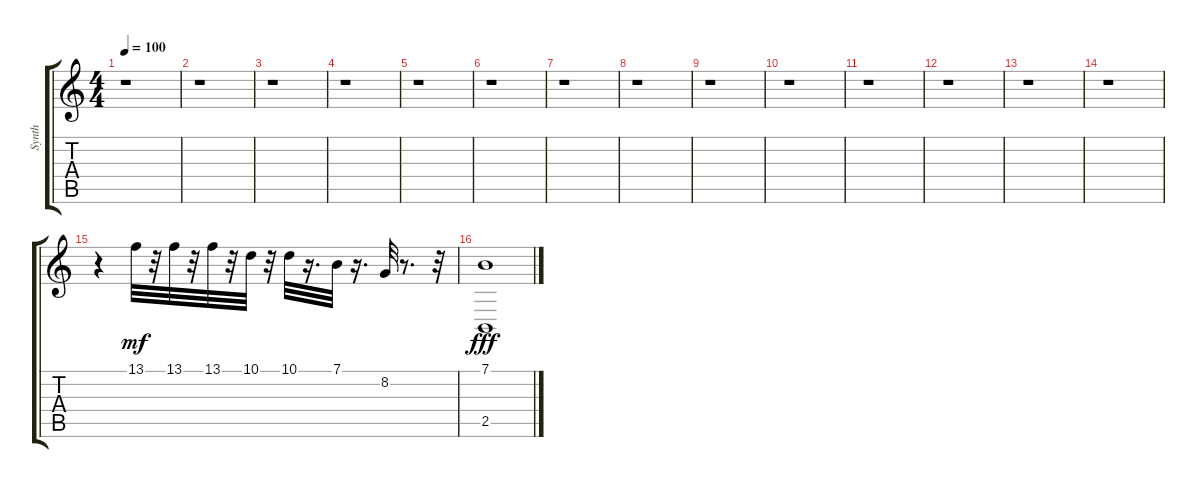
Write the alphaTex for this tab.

\track ("Synth" "Synth") {instrument lead2sawtooth}
\staff {score tabs}
\tuning (E4 B3 G3 D3 A2 E2) {hide}
\ts (4 4)
\tempo 100
\clef g2
\ks c
r.1{dy ff} |
r.1 |
r.1 |
r.1 |
r.1 |
r.1 |
r.1 |
r.1 |
r.1 |
r.1 |
r.1 |
r.1 |
r.1 |
r.1 |
r.4{instrument agogo} 13.1.32{dy mf} r.32 13.1.32 r.32 13.1.32 r.32 10.1.32 r.32 10.1.32 r.16{d} 7.1.32 r.16{d} 8.2.32 r.8{d} r.32 |
(7.1 2.5).1{dy fff instrument lead2sawtooth}
